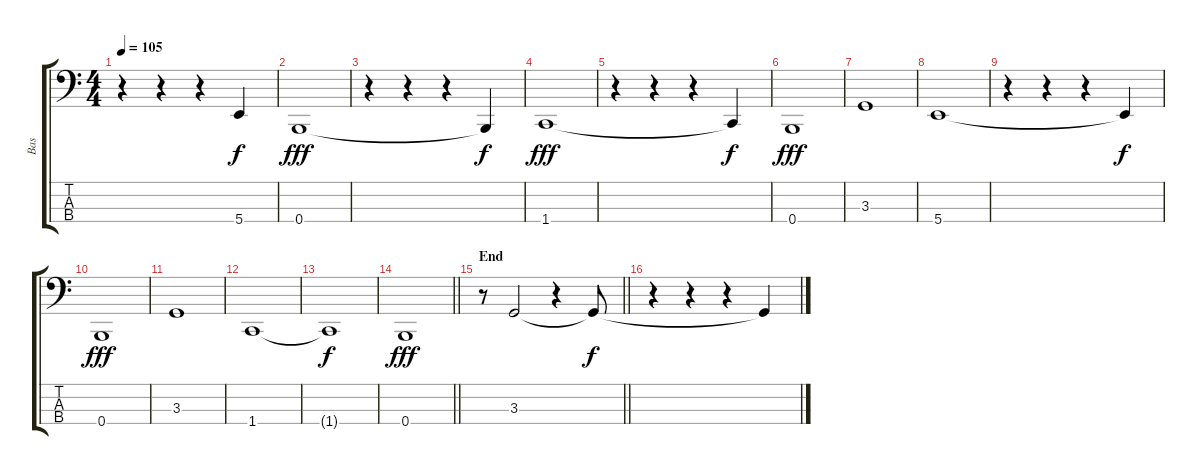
\track ("Bas" "Bas") {instrument electricbasspick}
\staff {score tabs}
\tuning (D2 A1 E1 B0) {hide}
\ts (4 4)
\tempo 105
\clef f4
\ks c
r.4{dy fff} r.4 r.4 5.4{t}.4{dy f} |
0.4.1{dy fff} |
r.4 r.4 r.4 0.4{t}.4{dy f} |
1.4.1{dy fff} |
r.4 r.4 r.4 1.4{t}.4{dy f} |
0.4.1{dy fff} |
3.3.1 |
5.4.1 |
r.4 r.4 r.4 5.4{t}.4{dy f} |
0.4.1{dy fff} |
3.3.1 |
1.4.1 |
1.4{t}.1{dy f} |
\barLineRight lightlight
0.4.1{dy fff} |
\section ("" "End")
\barLineRight lightlight
r.8 3.3.2 r.4 3.3{t}.8{dy f} |
\section ("" "")
r.4 r.4 r.4 3.3{t}.4
